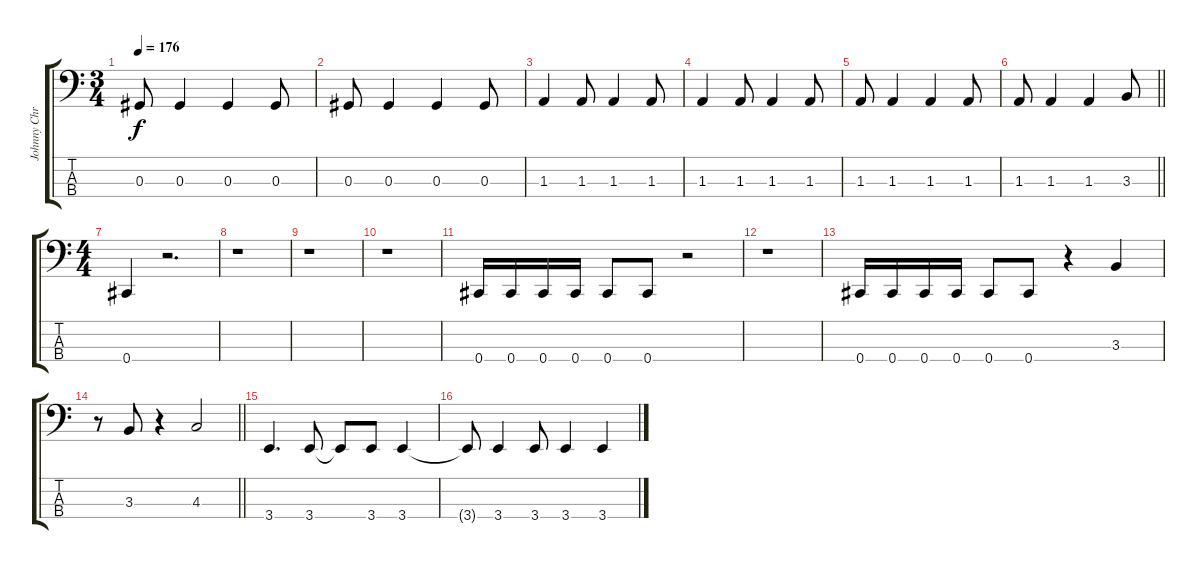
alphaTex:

\track ("Johnny Christ" "Johnny Chr") {instrument electricbasspick}
\staff {score tabs}
\tuning (Gb2 Db2 Ab1 Db1) {hide}
\ts (3 4)
\tempo 176
\clef f4
\ks c
0.3.8{dy f} 0.3.4 0.3.4 0.3.8 |
0.3.8 0.3.4 0.3.4 0.3.8 |
1.3.4 1.3.8 1.3.4 1.3.8 |
1.3.4 1.3.8 1.3.4 1.3.8 |
1.3.8 1.3.4 1.3.4 1.3.8 |
\barLineRight lightlight
1.3.8 1.3.4 1.3.4 3.3.8 |
\ts (4 4)
0.4.4 r.2{d} |
r.1 |
r.1 |
r.1 |
0.4.16 0.4.16 0.4.16 0.4.16 0.4.8 0.4.8 r.2 |
r.1 |
0.4.16 0.4.16 0.4.16 0.4.16 0.4.8 0.4.8 r.4 3.3.4 |
\barLineRight lightlight
r.8 3.3.8 r.4 4.3.2 |
3.4.4{d} 3.4.8 3.4{t}.8 3.4.8 3.4.4 |
3.4{t}.8 3.4.4 3.4.8 3.4.4 3.4.4
